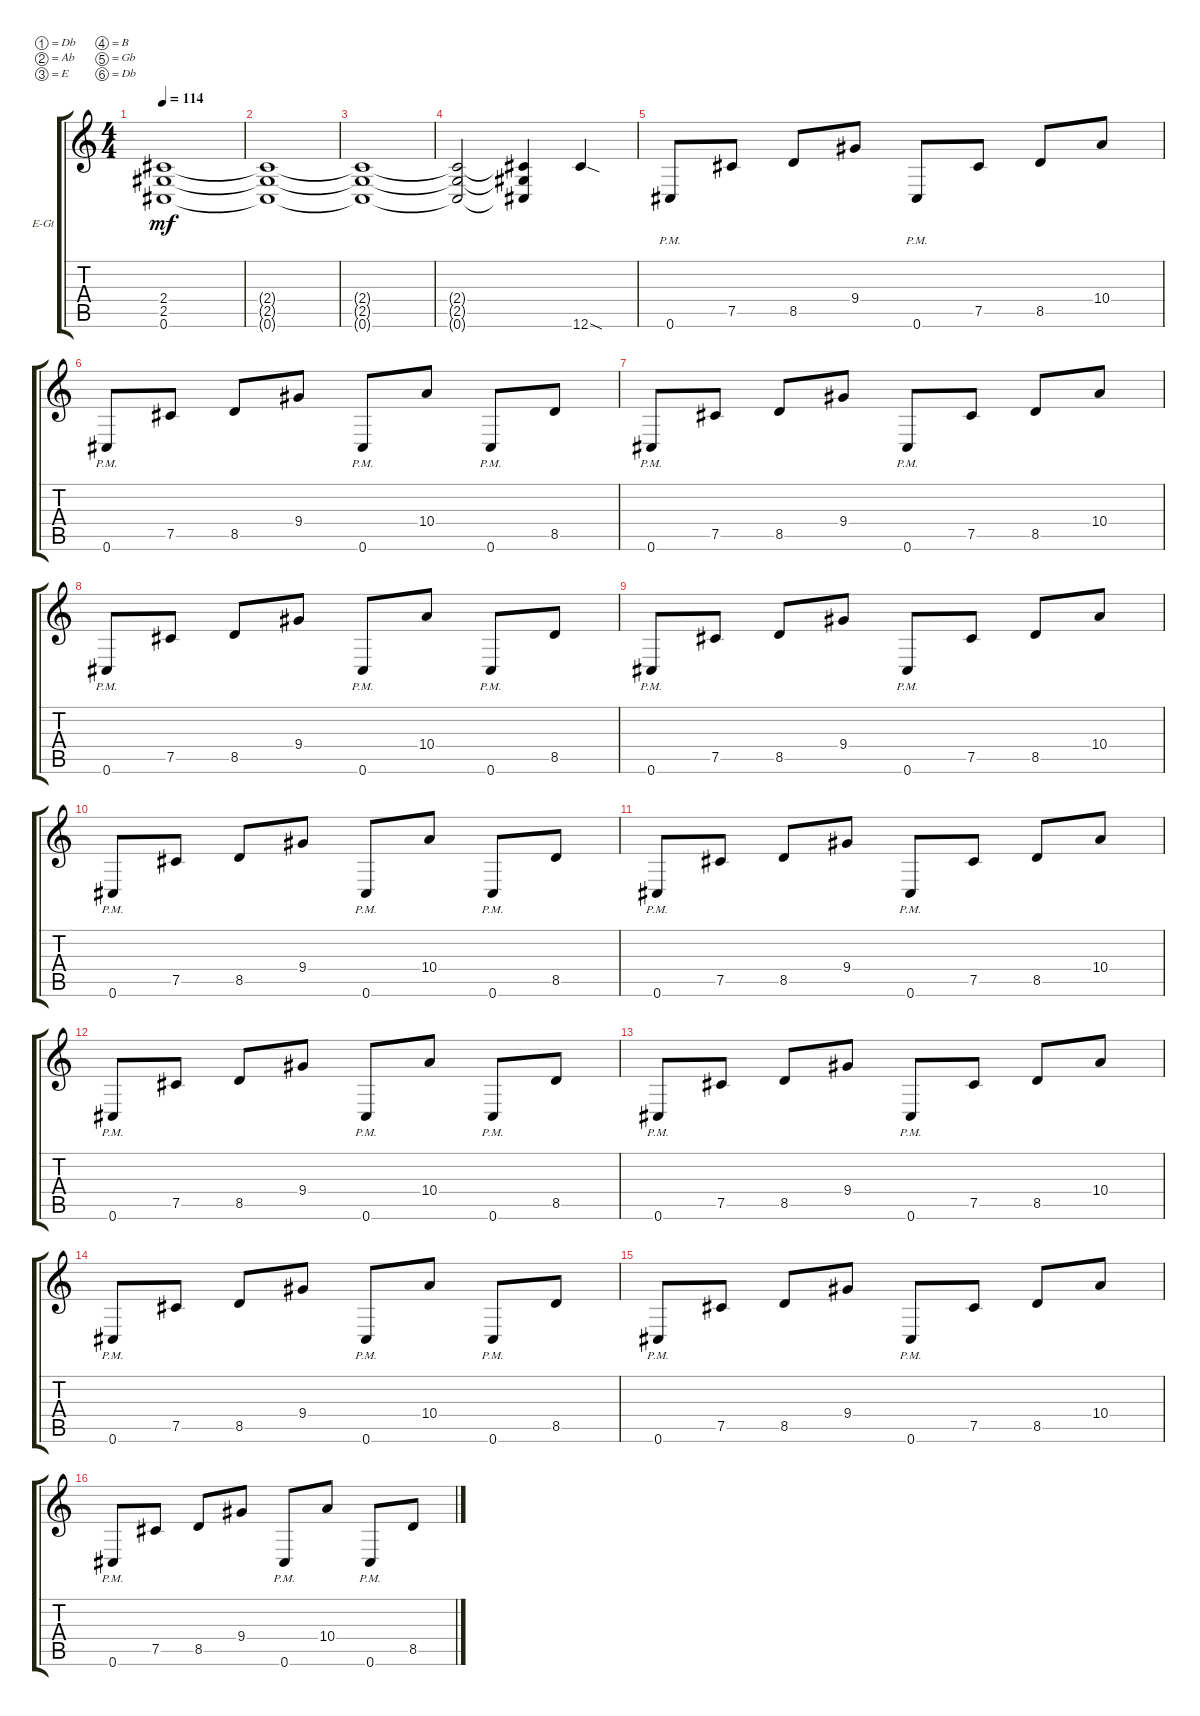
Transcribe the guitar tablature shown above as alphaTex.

\bracketExtendMode groupsimilarinstruments
\firstSystemTrackNameOrientation horizontal
\otherSystemsTrackNameOrientation horizontal
\track ("Guitar 2 " "E-Gt") {instrument distortionguitar}
\staff {score tabs}
\tuning (Db4 Ab3 E3 B2 Gb2 Db2)
\ts (4 4)
\beaming (8 2 2 2 2)
\tempo 114
\clef g2
\scale
0.487395
\ks c
(0.6 2.5 2.4).1{dy mf instrument distortionguitar} |
\scale
0.256303 (2.4{t} 2.5{t} 0.6{t}).1 |
\scale
0.256303 (0.6{t} 2.5{t} 2.4{t}).1 |
(2.4{t} 2.5{t} 0.6{t}).2 (2.4{t} 2.5{t} 0.6{t}).4 12.6{sod}.4 |
0.6{pm}.8 7.5.8 8.5.8 9.4.8 0.6{pm}.8 7.5.8 8.5.8 10.4.8 |
0.6{pm}.8 7.5.8 8.5.8 9.4.8 0.6{pm}.8 10.4.8 0.6{pm}.8 8.5.8 |
0.6{pm}.8 7.5.8 8.5.8 9.4.8 0.6{pm}.8 7.5.8 8.5.8 10.4.8 |
0.6{pm}.8 7.5.8 8.5.8 9.4.8 0.6{pm}.8 10.4.8 0.6{pm}.8 8.5.8 |
0.6{pm}.8 7.5.8 8.5.8 9.4.8 0.6{pm}.8 7.5.8 8.5.8 10.4.8 |
0.6{pm}.8 7.5.8 8.5.8 9.4.8 0.6{pm}.8 10.4.8 0.6{pm}.8 8.5.8 |
0.6{pm}.8 7.5.8 8.5.8 9.4.8 0.6{pm}.8 7.5.8 8.5.8 10.4.8 |
0.6{pm}.8 7.5.8 8.5.8 9.4.8 0.6{pm}.8 10.4.8 0.6{pm}.8 8.5.8 |
0.6{pm}.8 7.5.8 8.5.8 9.4.8 0.6{pm}.8 7.5.8 8.5.8 10.4.8 |
0.6{pm}.8 7.5.8 8.5.8 9.4.8 0.6{pm}.8 10.4.8 0.6{pm}.8 8.5.8 |
0.6{pm}.8 7.5.8 8.5.8 9.4.8 0.6{pm}.8 7.5.8 8.5.8 10.4.8 |
0.6{pm}.8 7.5.8 8.5.8 9.4.8 0.6{pm}.8 10.4.8 0.6{pm}.8 8.5.8
